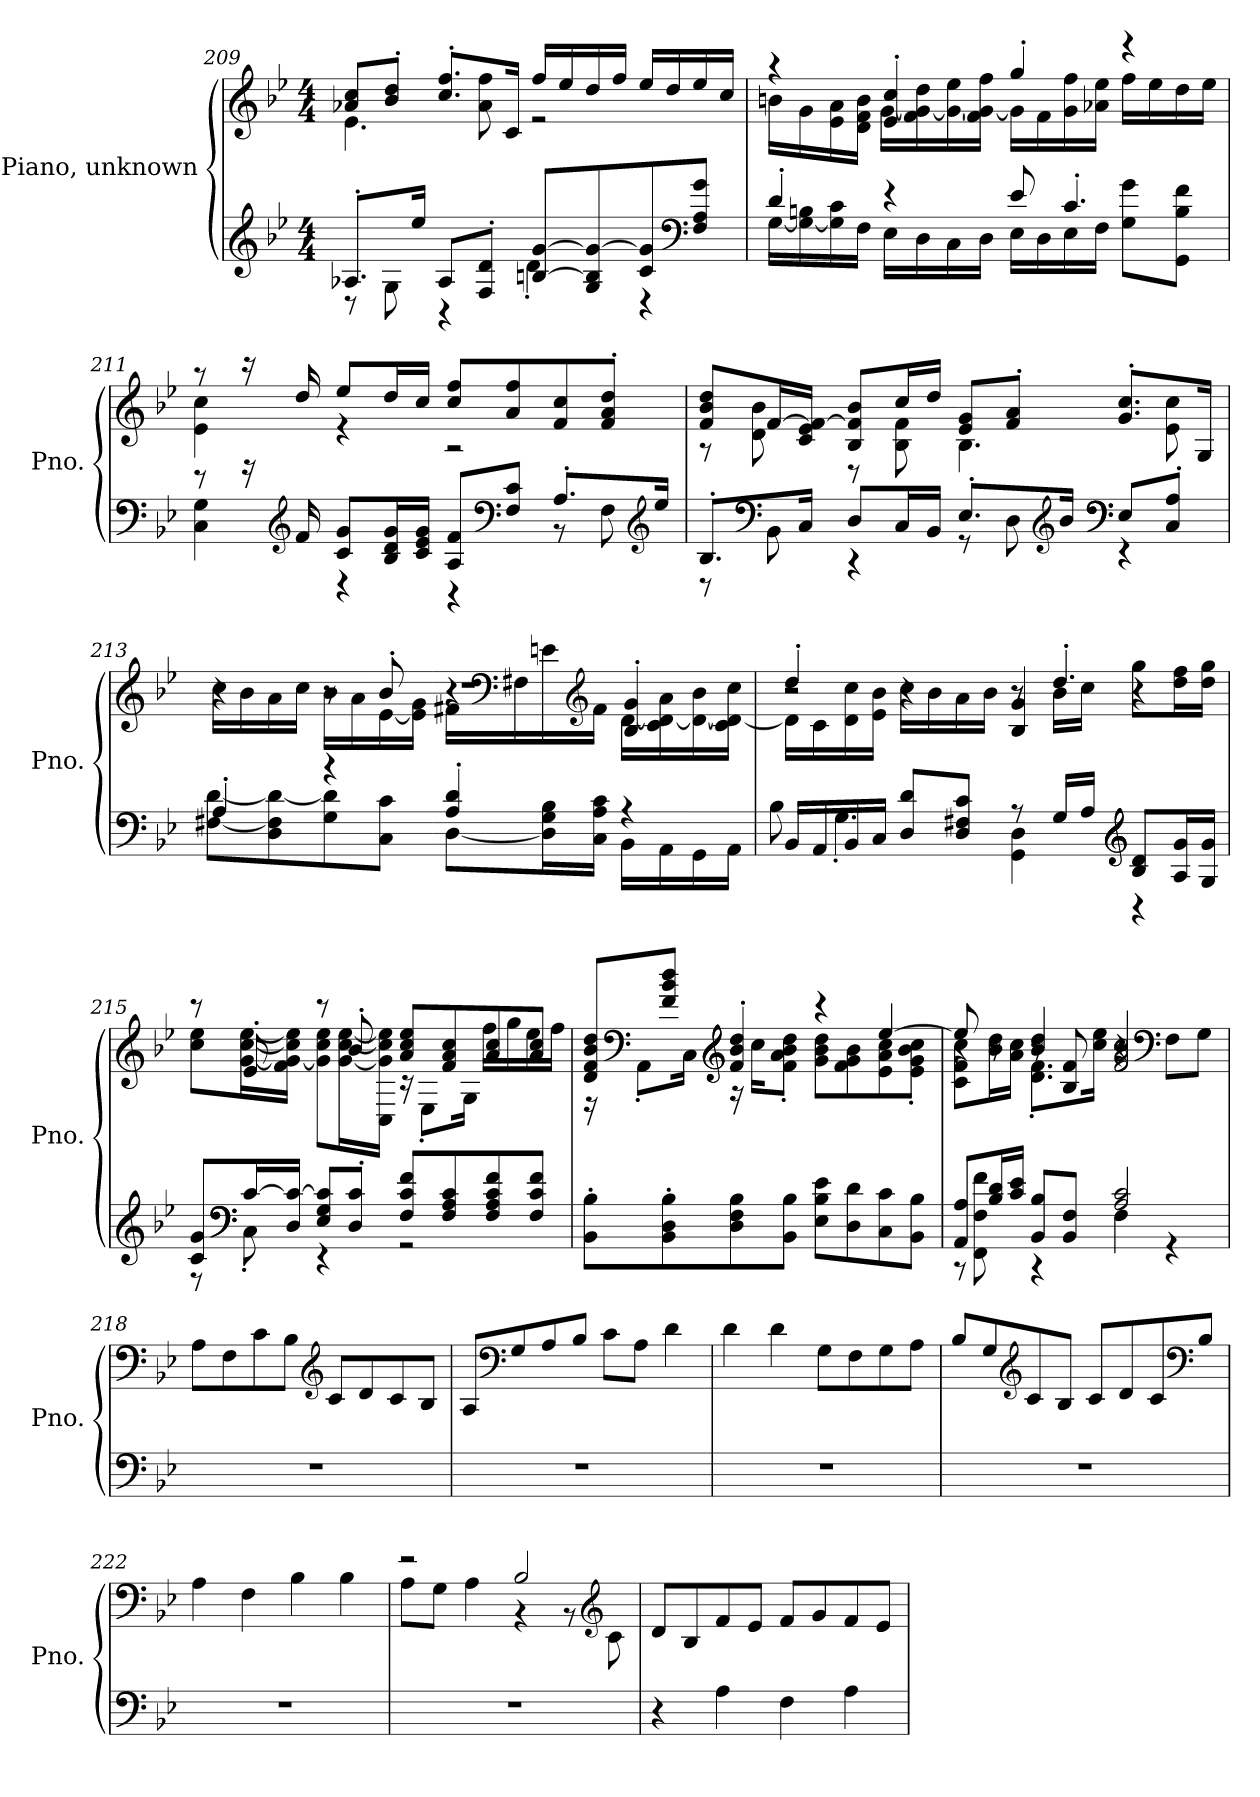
**kern	**kern
*part1	*part1
*staff2	*staff1
*I"Piano, unknown	*
*I'Pno.	*
!!LO:PB:g=z
*clefG2	*clefG2
*k[b-e-]	*k[b-e-]
*M4/4	*M4/4
=209	=209
*^	*^
8.A-X'/L	8r	8a-X/ 8cc/L	4.e-\
.	8G\	8b-/' 8dd/'J	.
16ee-/Jk	.	.	.
8A-/L	4r	8.cc/' 8.ff/'L	.
8F/' 8d/'J	.	.	8a-\ 8ff\
.	.	16c/Jk	.
[8Bn/ [8g/L	4d'\	16ff/LL	2r
.	.	16ee-/	.
8G/ 8B/] 8g/_	.	16dd/	.
.	.	16ff/JJ	.
8c/ 8g/]	4r	16ee-/LL	.
.	.	16dd/	.
*clefF4	*	*	*
8F/ 8A-/ 8g/J	.	16ee-/	.
.	.	16cc/JJ	.
=210	=210	=210	=210
4d'/	[16G\LL	4r	16bn\LL
.	16G\_ 16Bn\	.	16g\
.	16G\] 16c\	.	16e-\ 16a\
.	16F\JJ	.	16d\ 16f\ 16b\JJ
4r	16E-\LL	4e-/' 4cc/'	[16g\LL
.	16D\	.	16f\ 16g\_ 16dd\
.	16C\	.	16g\_ 16ee-\
.	16D\JJ	.	16f\ 16g\_ 16ff\JJ
8e-/	16E-\LL	4gg'/	16g\LL]
.	16D\	.	16f\
4.c'/	16E-\	.	16g\ 16ff\
.	16F\JJ	.	16a-X\ 16ee-\JJ
.	8G\ 8g\L	4r	16ff\LL
.	.	.	16ee-\
.	8GG\ 8B\ 8f\J	.	16dd\
.	.	.	16ee-\JJ
!!LO:LB:g=z	!!
=211	=211	=211	=211
8r	4C\ 4G\	8r	4e-\ 4cc\
16r	.	16r	.
*clefG2	*	*	*
16f/	.	16dd/	.
8c/ 8g/L	4r	8ee-/L	4r
16B-/ 16d/ 16g/L	.	16dd/L	.
16c/ 16e-/ 16g/JJ	.	16cc/JJ	.
8A/ 8f/L	4r	8cc/ 8ff/L	2r
*clefF4	*	*	*
8F/ 8c/J	.	8a/ 8ff/	.
8.A'/L	8r	8f/ 8cc/	.
.	8F\	8f/' 8a/' 8dd/'J	.
*clefG2	*	*	*
16ee-/Jk	.	.	.
=212	=212	=212	=212
8.B-'/L	8r	8f/ 8b-/ 8dd/L	8r
*clefF4	*	*	*
.	8BB-\	[16f/L	8d\ 8b-\
16C/Jk	.	16c/ 16e-/ 16f/_JJ	.
8D/L	4r	8B-/ 8f/] 8b-/L	8r
16C/L	.	16cc/L	8B-\ 8f\
16BB-/JJ	.	16dd/JJ	.
8.E-'/L	8r	8e-/ 8g/L	4.B-\
.	8D\	8f/' 8a/'J	.
*clefG2	*	*	*
16b-/Jk	.	.	.
*clefF4	*	*	*
8E-/L	4r	8.g/' 8.cc/'L	.
8C/' 8A/'J	.	.	8e-\ 8cc\
.	.	16G/Jk	.
!!LO:LB:g=z
=213	=213	=213	=213
*	*	*	*^
4A'/	[8F#X\ [8d\L	1r	16cc\LL	4r
.	.	.	16b-\	.
.	8D\ 8F#\] 8d\_	.	16a\	.
.	.	.	16cc\JJ	.
4r	8G\ 8d\]	.	16b-\LL	8r
.	.	.	16a\	.
.	8C\ 8c\J	.	[16e-\	8b-'/
.	.	.	16e-\] 16g\JJ	.
4A/' 4d/'	[8D\L	.	16f#X\LL	4r
*	*	*clefF4	*	*
.	.	.	16F#X\	.
.	16D\] 16G\ 16B-\L	.	16en\	.
*	*	*clefG2	*	*
.	16C\ 16A\ 16c\JJ	.	16f#\JJ	.
4r	16BB-\LL	.	[16d\LL	4B-/' 4g/'
.	16AA\	.	16c\ 16d\_ 16a\	.
.	16GG\	.	16d\_ 16b-\	.
.	16AA\JJ	.	16c\ 16d\_ 16cc\JJ	.
=214	=214	=214	=214	=214
16BB-/LL	8B-\	2r	16d\LL]	4dd'/
16AA/	.	.	16c\	.
16BB-/	4.G'\	.	16d\ 16cc\	.
16C/JJ	.	.	16e-\ 16b-\JJ	.
8D/ 8d/L	.	.	16cc\LL	4r
.	.	.	16b-\	.
8D/ 8F#X/ 8c/J	.	.	16a\	.
.	.	.	16b-\JJ	.
8r	4GG\ 4D\	8r	8r	4B-/ 4g/
16G/LL	.	4.dd'/	16b-\LL	.
16A/JJ	.	.	16cc\JJ	.
*clefG2	*	*	*	*
8B-/ 8d/L	4r	.	8gg\L	4r
16A/ 16g/L	.	.	16dd\ 16ff\L	.
16G/ 16g/JJ	.	.	16dd\ 16gg\JJ	.
*	*	*	*v	*v
!!LO:LB:g=z
=215	=215	=215	=215
8c/ 8g/L	8r	8r	8cc\ 8ee-\L
*clefF4	*	*	*
[16c/L	8C'\	8e-'/	[16g\ [16cc\ [16ee-\L
16D/ 16c/_JJ	.	.	16f\ 16g\_ 16cc\] 16ee-\]JJ
8E-/ 8G/ 8c/]L	4r	8r	8g\] 8cc\ 8ee-\L
8D/' 8c/'J	.	8b-'/	[16g\ [16cc\ [16ee-\L
.	.	.	16C\ 16g\] 16cc\] 16ee-\]JJ
8F/ 8c/ 8f/L	2r	8a/ 8cc/ 8ee-/L	16r
.	.	.	8E-'\L
8F/ 8A/ 8c/	.	8f/ 8a/ 8cc/	.
.	.	.	16G\Jk
8F/ 8A/ 8c/ 8f/	.	8a/ 8cc/	16ff\LL
.	.	.	16gg\
8F/ 8c/ 8f/J	.	8a/ 8cc/J	16ee-\
.	.	.	16ff\JJ
*v	*v	*	*
=216	=216	=216
8BB-\' 8B-\'L	8d/ 8f/ 8b-/ 8dd/L	16r
*	*clefF4	*
.	.	8AA'\L
8BB-\' 8D\' 8B-\'	8f/ 8b-/ 8dd/J	.
.	.	16C\Jk
*	*clefG2	*
8D\ 8F\ 8B-\	4f/' 4b-/' 4dd/'	16r
.	.	16cc\KL
8BB-\ 8B-\J	.	8f\' 8a\' 8b-\' 8dd\'J
8E-\ 8B-\ 8e-\L	4r	8g\ 8b-\ 8dd\L
8D\ 8d\	.	8f\ 8g\ 8b-\
8C\ 8c\	[4ee-/	8e-\ 8a\ 8cc\
8BB-\ 8B-\J	.	8e-\' 8g\' 8b-\' 8cc\'J
!!LO:LB:g=z
=217	=217	=217
*^	*	*^
8AA/ 8A/L	8r	8ee-/]	8c\ 8f\ 8cc\L	4r
16B-/ 16d/L	8FF\ 8F\ 8f\	8r	16b-\ 16dd\L	.
16c/ 16e-/JJ	.	.	16a\ 16cc\JJ	.
8BB-/ 8B-/L	4r	4b-/ 4dd/	8.d\' 8.f\'L	8r
8BB-/ 8F/J	.	.	.	8B-/ 8f/
.	.	.	16cc\ 16ee-\Jk	.
2A/ 2c/	4F\	2f/ 2a/ 2cc/	4r	2r
*	*	*clefF4	*	*
.	4r	.	8F\L	.
.	.	.	8G\J	.
*v	*v	*	*	*
*	*v	*v	*v
=218	=218
1r	8A\L
.	8F\
.	8c\
.	8B-\J
*	*clefG2
.	8c/L
.	8d/
.	8c/
.	8B-/J
=219	=219
1r	8A/L
*	*clefF4
.	8G/
.	8A/
.	8B-/J
.	8c\L
.	8A\J
.	4d\
=220	=220
1r	4d\
.	4d\
.	8G\L
.	8F\
.	8G\
.	8A\J
!!LO:LB:g=z
=221	=221
1r	8B-/L
.	8G/
*	*clefG2
.	8c/
.	8B-/J
.	8c/L
.	8d/
.	8c/
*	*clefF4
.	8B-/J
=222	=222
1r	4A\
.	4F\
.	4B-\
.	4B-\
=223	=223
*	*^
1r	2r	8A\L
.	.	8G\J
.	.	4A\
.	2B-/	4r
.	.	8r
*	*clefG2	*
.	.	8c\
*	*v	*v
=224	=224
4r	8d/L
.	8B-/
4A\	8f/
.	8e-/J
4F\	8f/L
.	8g/
4A\	8f/
.	8e-/J
=	=
*-	*-
